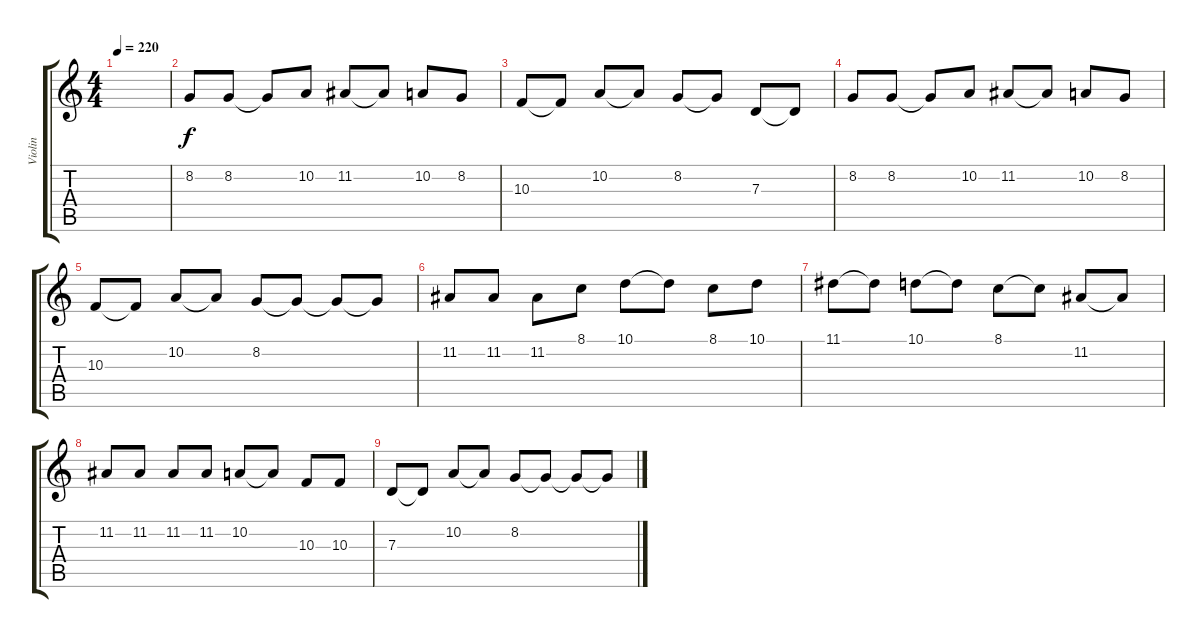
\track ("Violin" "Violin") {instrument violin}
\staff {score tabs}
\tuning (E4 B3 G3 D3 A2 E2) {hide}
\ts (4 4)
\tempo 220
\clef g2
\ks c
|
8.2.8 8.2.8 8.2{t}.8 10.2.8 11.2.8 11.2{t}.8 10.2.8 8.2.8 |
10.3.8 10.3{t}.8 10.2.8 10.2{t}.8 8.2.8 8.2{t}.8 7.3.8 7.3{t}.8 |
8.2.8 8.2.8 8.2{t}.8 10.2.8 11.2.8 11.2{t}.8 10.2.8 8.2.8 |
10.3.8 10.3{t}.8 10.2.8 10.2{t}.8 8.2.8 8.2{t}.8 8.2{t}.8 8.2{t}.8 |
11.2.8 11.2.8 11.2.8 8.1.8 10.1.8 10.1{t}.8 8.1.8 10.1.8 |
11.1.8 11.1{t}.8 10.1.8 10.1{t}.8 8.1.8 8.1{t}.8 11.2.8 11.2{t}.8 |
11.2.8 11.2.8 11.2.8 11.2.8 10.2.8 10.2{t}.8 10.3.8 10.3.8 |
7.3.8 7.3{t}.8 10.2.8 10.2{t}.8 8.2.8 8.2{t}.8 8.2{t}.8 8.2{t}.8
